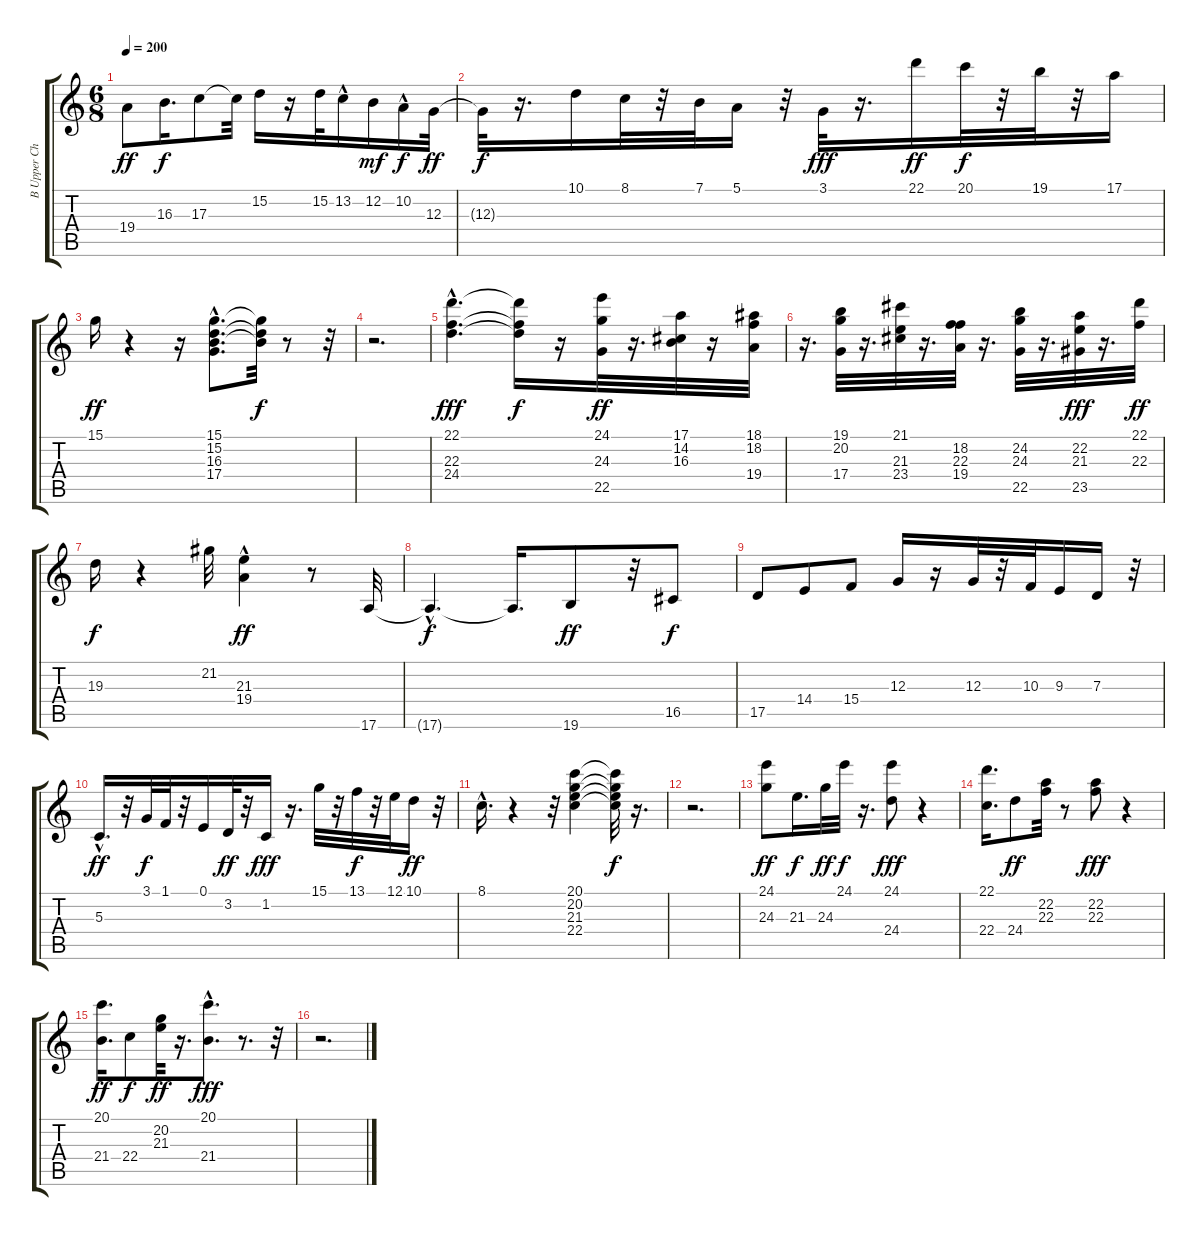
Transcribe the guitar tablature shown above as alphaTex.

\track ("B Upper Chords      " "B Upper Ch") {instrument honkytonkpiano}
\staff {score tabs}
\tuning (E4 B3 G3 D3 A2 E2) {hide}
\ts (6 8)
\tempo 200
\clef g2
\ks c
19.4.8{dy ff} 16.3.16{d dy f} 17.3.8 17.3{t}.32 15.2.16 r.16 15.2.32 13.2{hac}.16 12.2.16{dy mf} 10.2{hac}.16{dy f} 12.3.32{dy ff} |
12.3{t}.32{dy f} r.16{d} 10.1.16 8.1.32 r.32 7.1.32 5.1.16 r.32 3.1.32{dy fff} r.16{d} 22.1.16{dy ff} 20.1.32{dy f} r.32 19.1.32 r.32 17.1.16 |
15.1.16{dy ff} r.4 r.16 (15.1{hac} 15.2{hac} 16.3{hac} 17.4{hac}).8{d} (15.1{t} 15.2{t} 16.3{t}).32{dy f} r.8 r.32 |
r.2{d} |
(22.1{hac} 22.3{hac} 24.4{hac}).4{d dy fff} (22.1{t} 22.3{t} 24.4{t}).16{dy f} r.16 (24.1 24.3 22.5).32{dy ff} r.16{d} (17.1 14.2 16.3).32 r.16 (18.1 18.2 19.4).32 |
r.16{d} (19.1 20.2 17.4).32 r.16{d} (21.1 21.3 23.4).32 r.16{d} (18.2 22.3 19.4).32 r.16{d} (24.2 24.3 22.5).32 r.16{d} (22.2 21.3 23.5).32{dy fff} r.16{d} (22.1 22.3).32{dy ff} |
19.3.16{dy f} r.4 21.2.32 (21.3{hac} 19.4).4{dy ff} r.8 17.6.32 |
17.6{hac t}.4{d dy f} 17.6{t}.16{d} 19.6.8{dy ff} r.32 16.5.8{dy f} |
17.5.8 14.4.8 15.4.8 12.3.16 r.16 12.3.32 r.32 10.3.32 9.3.16 7.3.16 r.32 |
5.3{hac}.16{d dy ff} r.32 3.1.32{dy f} 1.1.32 r.32 0.1.16 3.2.32{dy ff} r.32 1.2.16{dy fff} r.16{d} 15.1.32 r.32 13.1.32{dy f} r.32 12.1.32 10.1.16{dy ff} r.32 |
8.1{hac}.16{d} r.4 r.32 (20.1 20.2 21.3 22.4).4 (20.1{t} 20.2{t} 21.3{t} 22.4{t}).32{dy f} r.16{d} |
r.2{d} |
(24.1 24.3).8{dy ff} 21.3.16{d dy f} 24.3.32{dy ff} 24.1.32{dy f} r.16{d} (24.1 24.4).8{dy fff} r.4 |
(22.1 22.4).16{d} 24.4.8{dy ff} (22.2 22.3).32 r.8 (22.2 22.3).8{dy fff} r.4 |
(20.1 21.4).16{d dy ff} 22.4.8{dy f} (20.2 21.3).32{dy ff} r.16{d} (20.1 21.4{hac}).8{d dy fff} r.8{d} r.32 |
r.2{d}
